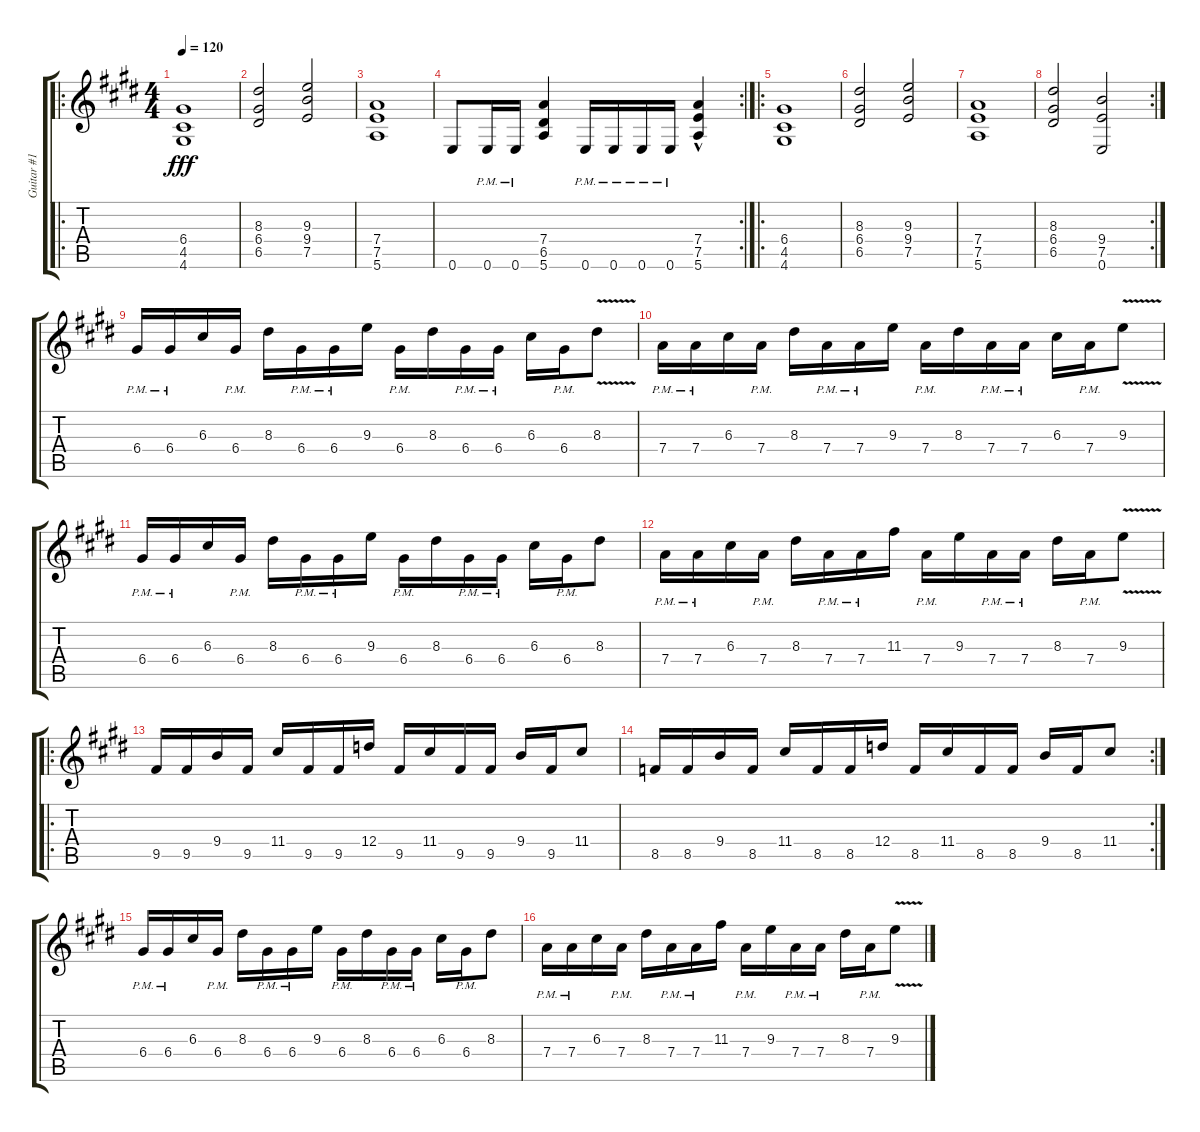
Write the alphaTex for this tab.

\track ("Guitar #1" "Guitar #1") {instrument distortionguitar}
\staff {score tabs}
\tuning (E4 B3 G3 D3 A2 E2) {hide}
\ro
\ts (4 4)
\tempo 120
\clef g2
\ks e
(6.4 4.5 4.6).1{dy fff} |
(8.3 6.4 6.5).2 (9.3 9.4 7.5).2 |
(7.4 7.5 5.6).1 |
\rc 2
0.6.8 0.6{pm}.16 0.6{pm}.16 (7.4 6.5 5.6).4 0.6{pm}.16 0.6{pm}.16 0.6{pm}.16 0.6{pm}.16 (7.4{hac} 7.5{hac} 5.6{hac}).4 |
\ro
(6.4 4.5 4.6).1 |
(8.3 6.4 6.5).2 (9.3 9.4 7.5).2 |
(7.4 7.5 5.6).1 |
\rc 2
(8.3 6.4 6.5).2 (9.4 7.5 0.6).2 |
6.4{pm}.16 6.4{pm}.16 6.3.16 6.4{pm}.16 8.3.16 6.4{pm}.16 6.4{pm}.16 9.3.16 6.4{pm}.16 8.3.16 6.4{pm}.16 6.4{pm}.16 6.3.16 6.4{pm}.16 8.3{v}.8 |
7.4{pm}.16 7.4{pm}.16 6.3.16 7.4{pm}.16 8.3.16 7.4{pm}.16 7.4{pm}.16 9.3.16 7.4{pm}.16 8.3.16 7.4{pm}.16 7.4{pm}.16 6.3.16 7.4{pm}.16 9.3{v}.8 |
6.4{pm}.16 6.4{pm}.16 6.3.16 6.4{pm}.16 8.3.16 6.4{pm}.16 6.4{pm}.16 9.3.16 6.4{pm}.16 8.3.16 6.4{pm}.16 6.4{pm}.16 6.3.16 6.4{pm}.16 8.3.8 |
7.4{pm}.16 7.4{pm}.16 6.3.16 7.4{pm}.16 8.3.16 7.4{pm}.16 7.4{pm}.16 11.3.16 7.4{pm}.16 9.3.16 7.4{pm}.16 7.4{pm}.16 8.3.16 7.4{pm}.16 9.3{v}.8 |
\ro
9.5.16 9.5.16 9.4.16 9.5.16 11.4.16 9.5.16 9.5.16 12.4.16 9.5.16 11.4.16 9.5.16 9.5.16 9.4.16 9.5.16 11.4.8 |
\rc 2
8.5.16 8.5.16 9.4.16 8.5.16 11.4.16 8.5.16 8.5.16 12.4.16 8.5.16 11.4.16 8.5.16 8.5.16 9.4.16 8.5.16 11.4.8 |
6.4{pm}.16 6.4{pm}.16 6.3.16 6.4{pm}.16 8.3.16 6.4{pm}.16 6.4{pm}.16 9.3.16 6.4{pm}.16 8.3.16 6.4{pm}.16 6.4{pm}.16 6.3.16 6.4{pm}.16 8.3.8 |
7.4{pm}.16 7.4{pm}.16 6.3.16 7.4{pm}.16 8.3.16 7.4{pm}.16 7.4{pm}.16 11.3.16 7.4{pm}.16 9.3.16 7.4{pm}.16 7.4{pm}.16 8.3.16 7.4{pm}.16 9.3{v}.8
